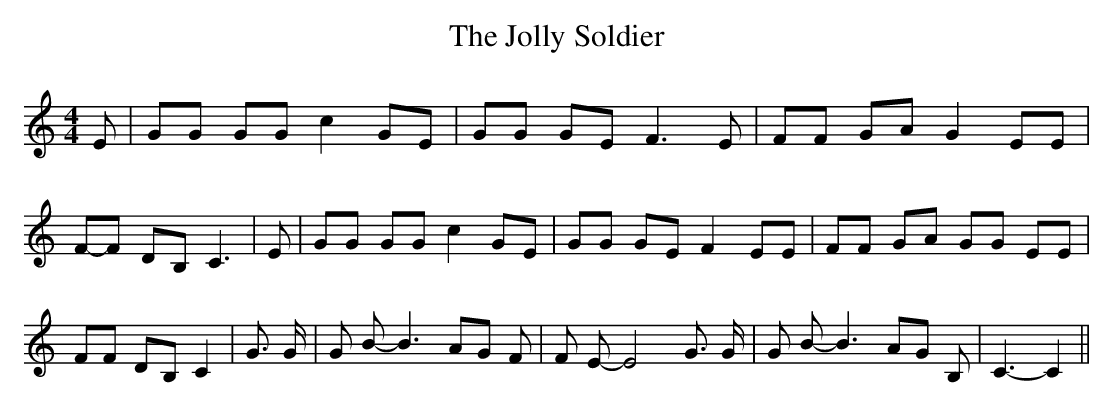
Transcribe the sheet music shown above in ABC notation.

X:1
T:The Jolly Soldier
M:4/4
L:1/8
K:C
 E| GG GG c2 GE| GG GE F3 E| FF GA G2 EE|F-F DB, C3| E| GG GG c2 GE|\
 GG GE F2 EE| FF GA GG EE| FF DB, C2| G3/2 G/2| G B- B3 AG F| F E- E4 G3/2 G/2|\
 G B- B3 AG B,| C3- C2||
